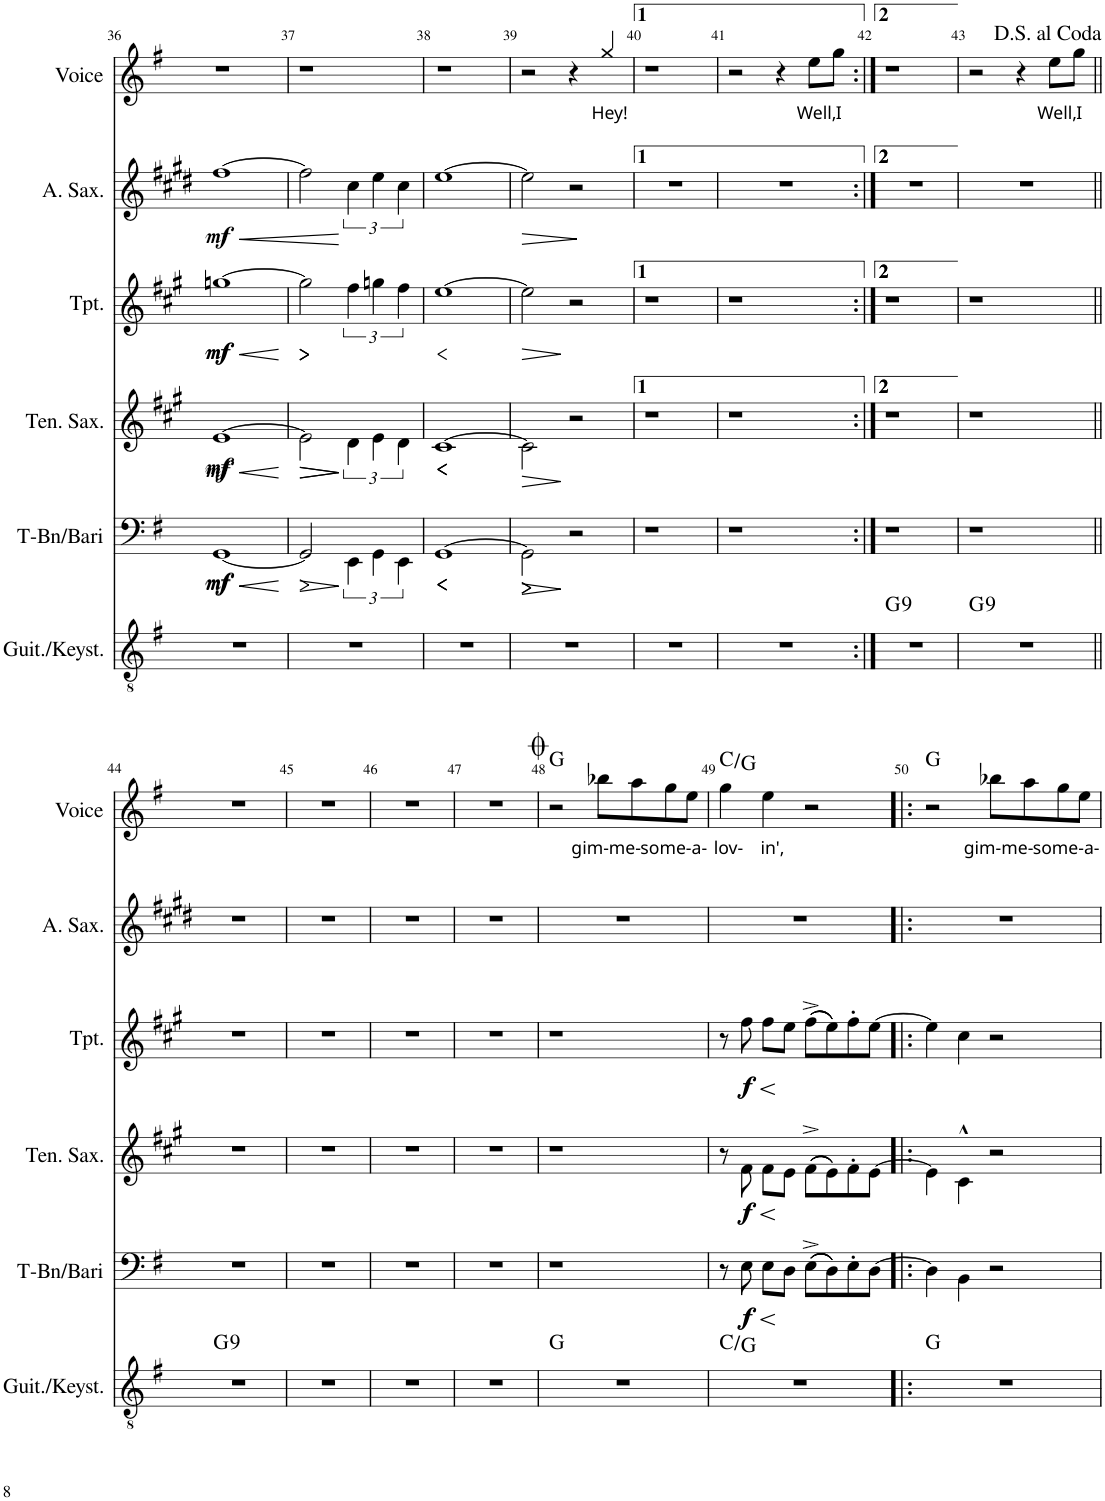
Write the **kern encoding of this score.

**kern	**harte	**kern	**dynam	**kern	**dynam	**kern	**dynam	**kern	**dynam	**kern	**text	**harte
*part6	*part6	*part5	*part5	*part4	*part4	*part3	*part3	*part2	*part2	*part1	*part1	*part1
*staff6	*	*staff5	*staff5	*staff4	*staff4	*staff3	*staff3	*staff2	*staff2	*staff1	*staff1	*
*I"Guit./Keys	*	*I"T-Bn/Bari	*	*I"Tenor Sax	*	*I"Trumpet	*	*I"Alto Saxophone	*	*I"Voice	*	*
*	*	*I'T-Bn/Bari	*	*I'Ten. Sax.	*	*I'Tpt.	*	*I'A. Sax.	*	*I'Voice	*	*
!!LO:PB:g=z
*clefGv2	*	*clefF4	*	*clefG2	*	*clefG2	*	*clefG2	*	*clefG2	*	*
*	*	*	*	*Trd8c14	*	*Trd1c2	*	*Trd5c9	*	*	*	*
*k[f#]	*	*k[f#]	*	*k[f#c#g#]	*	*k[f#c#g#]	*	*k[f#c#g#d#]	*	*k[f#]	*	*
*G:	*	*G:	*	*	*	*	*	*	*	*G:	*	*
*M4/4	*	*M4/4	*	*M4/4	*	*M4/4	*	*M4/4	*	*M4/4	*	*
=36	=36	=36	=36	=36	=36	=36	=36	=36	=36	=36	=36	=36
!	!	!	!LO:HP:b	!	!	!	!	!	!	!	!	!
!	!	!	!LO:HP:n=1:b	!	!	!	!	!	!	!	!	!
!	!	!	!LO:HP:n=1:b	!	!LO:HP:b	!	!LO:HP:b	!	!	!	!	!
!	!	!	!LO:DY:n=1:b	!	!	!	!LO:HP:n=1:b	!	!LO:HP:b	!	!	!
!	!	!	!LO:DY:n=2:b	!	!LO:DY:n=1:b	!	!	!	!	!	!	!
!	!	!	!	!	!LO:DY:n=2:b	!	!LO:DY:n=1:b	!	!	!	!	!
!	!	!	!	!	!	!	!LO:DY:n=2:b	!	!LO:DY:n=1:b	!	!	!
1r	.	[1GG	> < < mf mf	[1e	> mf mf	[1ggn	< < mf mf	[1ff#	< mf	1r	.	.
.	.	.	.	.	]	.	[	.	.	.	.	.
=37	=37	=37	=37	=37	=37	=37	=37	=37	=37	=37	=37	=37
!	!	!	!LO:HP:b	!	!LO:HP:b	!	!	!	!	!	!	!
1r	.	2GG/]	>	2e\]	<	2gg\]	.	2ff#\]	.	1r	.	.
!	!	!	!LO:HP:b	!	!LO:HP:n=1:b	!	!LO:HP:n=1:b	!	!	!	!	!
.	.	6EE\	>	6d\	[ >	6ff#\	[ >	6cc#\	[	.	.	.
!	!	!	!	!	!LO:HP:b	!	!	!	!	!	!	!
.	.	6GG\	.	6e\	>	6ggn\	.	6ee\	.	.	.	.
!	!	!	!LO:HP:n=1:b	!	!	!	!	!	!	!	!	!
.	.	6EE\	[ >	6d\	.	6ff#\	.	6cc#\	.	.	.	.
.	.	.	] [ ]	.	] ]	.	]	.	.	.	.	.
=38	=38	=38	=38	=38	=38	=38	=38	=38	=38	=38	=38	=38
!	!	!	!LO:HP:b	!	!	!	!	!	!	!	!	!
!	!	!	!LO:HP:n=1:b	!	!LO:HP:b	!	!LO:HP:b	!	!	!	!	!
1r	.	[1GG	< <	[1c#	<	[1ee	<	[1ee	.	1r	.	.
.	.	.	]	.	.	.	.	.	.	.	.	.
=39	=39	=39	=39	=39	=39	=39	=39	=39	=39	=39	=39	=39
!	!	!	!LO:HP:b	!	!	!	!LO:HP:b	!	!LO:HP:b	!	!	!
1r	.	2GG\]	<	2c#\]	.	2ee\]	>	2ee\]	>	2r	.	.
.	.	2r	]	2r	[	2r	[	2r	.	4r	.	.
!	!	!	!	!	!	!	!	!	!	!	!LO:LY:b	!
.	.	.	.	.	.	.	.	.	.	4gg/	Hey!	.
.	.	.	[	.	.	.	.	.	]	.	.	.
=40	=40	=40	=40	=40	=40	=40	=40	=40	=40	=40	=40	=40
!	!	!	!	!	!LO:HP:b	!	!	!	!	!	!	!
1r	.	1r	.	1r	>	1r	.	1r	.	1r	.	.
.	.	.	[	.	.	.	.	.	.	.	.	.
=41	=41	=41	=41	=41	=41	=41	=41	=41	=41	=41	=41	=41
1r	.	1r	.	1r	.	1r	.	1r	.	2r	.	.
.	.	.	.	.	.	.	.	.	.	4r	.	.
!	!	!	!	!	!	!	!	!	!	!	!LO:LY:b	!
.	.	.	.	.	.	.	.	.	.	8ee\L	Well,	.
!	!	!	!	!	!	!	!	!	!	!	!LO:LY:b	!
.	.	.	.	.	.	.	.	.	.	8gg\J	I	.
.	.	.	[	.	.	.	.	.	.	.	.	.
=42:|!	=42:|!	=42:|!	=42:|!	=42:|!	=42:|!	=42:|!	=42:|!	=42:|!	=42:|!	=42:|!	=42:|!	=42:|!
!	!LO:H:kt=9	!	!	!	!	!	!	!	!	!	!	!
1r	G:9	1r	.	1r	.	1r	.	1r	.	1r	.	.
=43	=43	=43	=43	=43	=43	=43	=43	=43	=43	=43	=43	=43
!	!LO:H:kt=9	!	!LO:HP:b	!	!	!	!	!	!	!	!	!
1r	G:9	1r	>	1r	.	1r	.	1r	.	2r	.	.
.	.	.	.	.	.	.	.	.	.	4r	.	.
!	!	!	!	!	!	!	!	!	!	!	!LO:LY:b	!
.	.	.	.	.	.	.	.	.	.	8ee\L	Well,	.
!	!	!	!	!	!	!	!	!	!	!	!LO:LY:b	!
.	.	.	.	.	.	.	.	.	.	8gg\J	I	.
!!LO:LB:g=z
=44||	=44||	=44||	=44||	=44||	=44||	=44||	=44||	=44||	=44||	=44||	=44||	=44||
!	!LO:H:kt=9	!	!	!	!	!	!	!	!	!	!	!
1r	G:9	1r	.	1r	.	1r	.	1r	.	1r	.	.
=45	=45	=45	=45	=45	=45	=45	=45	=45	=45	=45	=45	=45
1r	.	1r	.	1r	.	1r	.	1r	.	1r	.	.
=46	=46	=46	=46	=46	=46	=46	=46	=46	=46	=46	=46	=46
1r	.	1r	.	1r	.	1r	.	1r	.	1r	.	.
=47	=47	=47	=47	=47	=47	=47	=47	=47	=47	=47	=47	=47
1r	.	1r	.	1r	.	1r	.	1r	.	1r	.	.
=48	=48	=48	=48	=48	=48	=48	=48	=48	=48	=48	=48	=48
1r	G:maj	1r	.	1r	.	1r	.	1r	.	2r	.	G:maj
!	!	!	!	!	!	!	!	!	!	!	!LO:LY:b	!
.	.	.	.	.	.	.	.	.	.	8bb-X\L	gim-me-	.
.	.	.	.	.	.	.	.	.	.	8aa\	.	.
!	!	!	!	!	!	!	!	!	!	!	!LO:LY:b	!
.	.	.	.	.	.	.	.	.	.	8gg\	some-a-	.
.	.	.	.	.	.	.	.	.	.	8ee\J	.	.
=49	=49	=49	=49	=49	=49	=49	=49	=49	=49	=49	=49	=49
!	!	!	!	!	!	!	!	!	!	!	!LO:LY:b	!
1r	C:maj/5	8r	.	8r	.	8r	.	1r	.	4gg\	lov-	C:maj/5
!	!	!	!LO:DY:b	!	!	!	!	!	!	!	!	!
!	!	!	!LO:DY:n=1:b	!	!LO:DY:b	!	!	!	!	!	!	!
!	!	!	!	!	!LO:DY:n=1:b	!	!LO:DY:b	!	!	!	!	!
!	!	!	!	!	!	!	!LO:DY:n=1:b	!	!	!	!	!
.	.	8E\	f f	8f#\	f f	8ff#\	f f	.	.	.	.	.
!	!	!	!	!	!	!	!	!	!	!	!LO:LY:b	!
.	.	8E\L	.	8f#\L	.	8ff#\L	.	.	.	4ee\	in',	.
.	.	8D\J	]	8e\J	]	8ee\J	]	.	.	.	.	.
.	.	(((8E^\L	.	(((8f#^\L	.	(((8ff#^\L	.	.	.	2r	.	.
.	.	8D\)))	.	8e\)))	.	8ee\)))	.	.	.	.	.	.
.	.	8E'\	.	8f#'\	.	8ff#'\	.	.	.	.	.	.
.	.	[8D\J	.	[8e\J	.	[8ee\J	.	.	.	.	.	.
=50!|:	=50!|:	=50!|:	=50!|:	=50!|:	=50!|:	=50!|:	=50!|:	=50!|:	=50!|:	=50!|:	=50!|:	=50!|:
1r	G:maj	4D\]	.	4e\]	.	4ee\]	.	1r	.	2r	.	G:maj
.	.	4BB\	.	4c#^^\	.	4cc#\	.	.	.	.	.	.
!	!	!	!	!	!	!	!	!	!	!	!LO:LY:b	!
.	.	2r	.	2r	.	2r	.	.	.	8bb-X\L	gim-me-	.
.	.	.	.	.	.	.	.	.	.	8aa\	.	.
!	!	!	!	!	!	!	!	!	!	!	!LO:LY:b	!
.	.	.	.	.	.	.	.	.	.	8gg\	some-a-	.
.	.	.	.	.	.	.	.	.	.	8ee\J	.	.
=	=	=	=	=	=	=	=	=	=	=	=	=
*-	*-	*-	*-	*-	*-	*-	*-	*-	*-	*-	*-	*-
